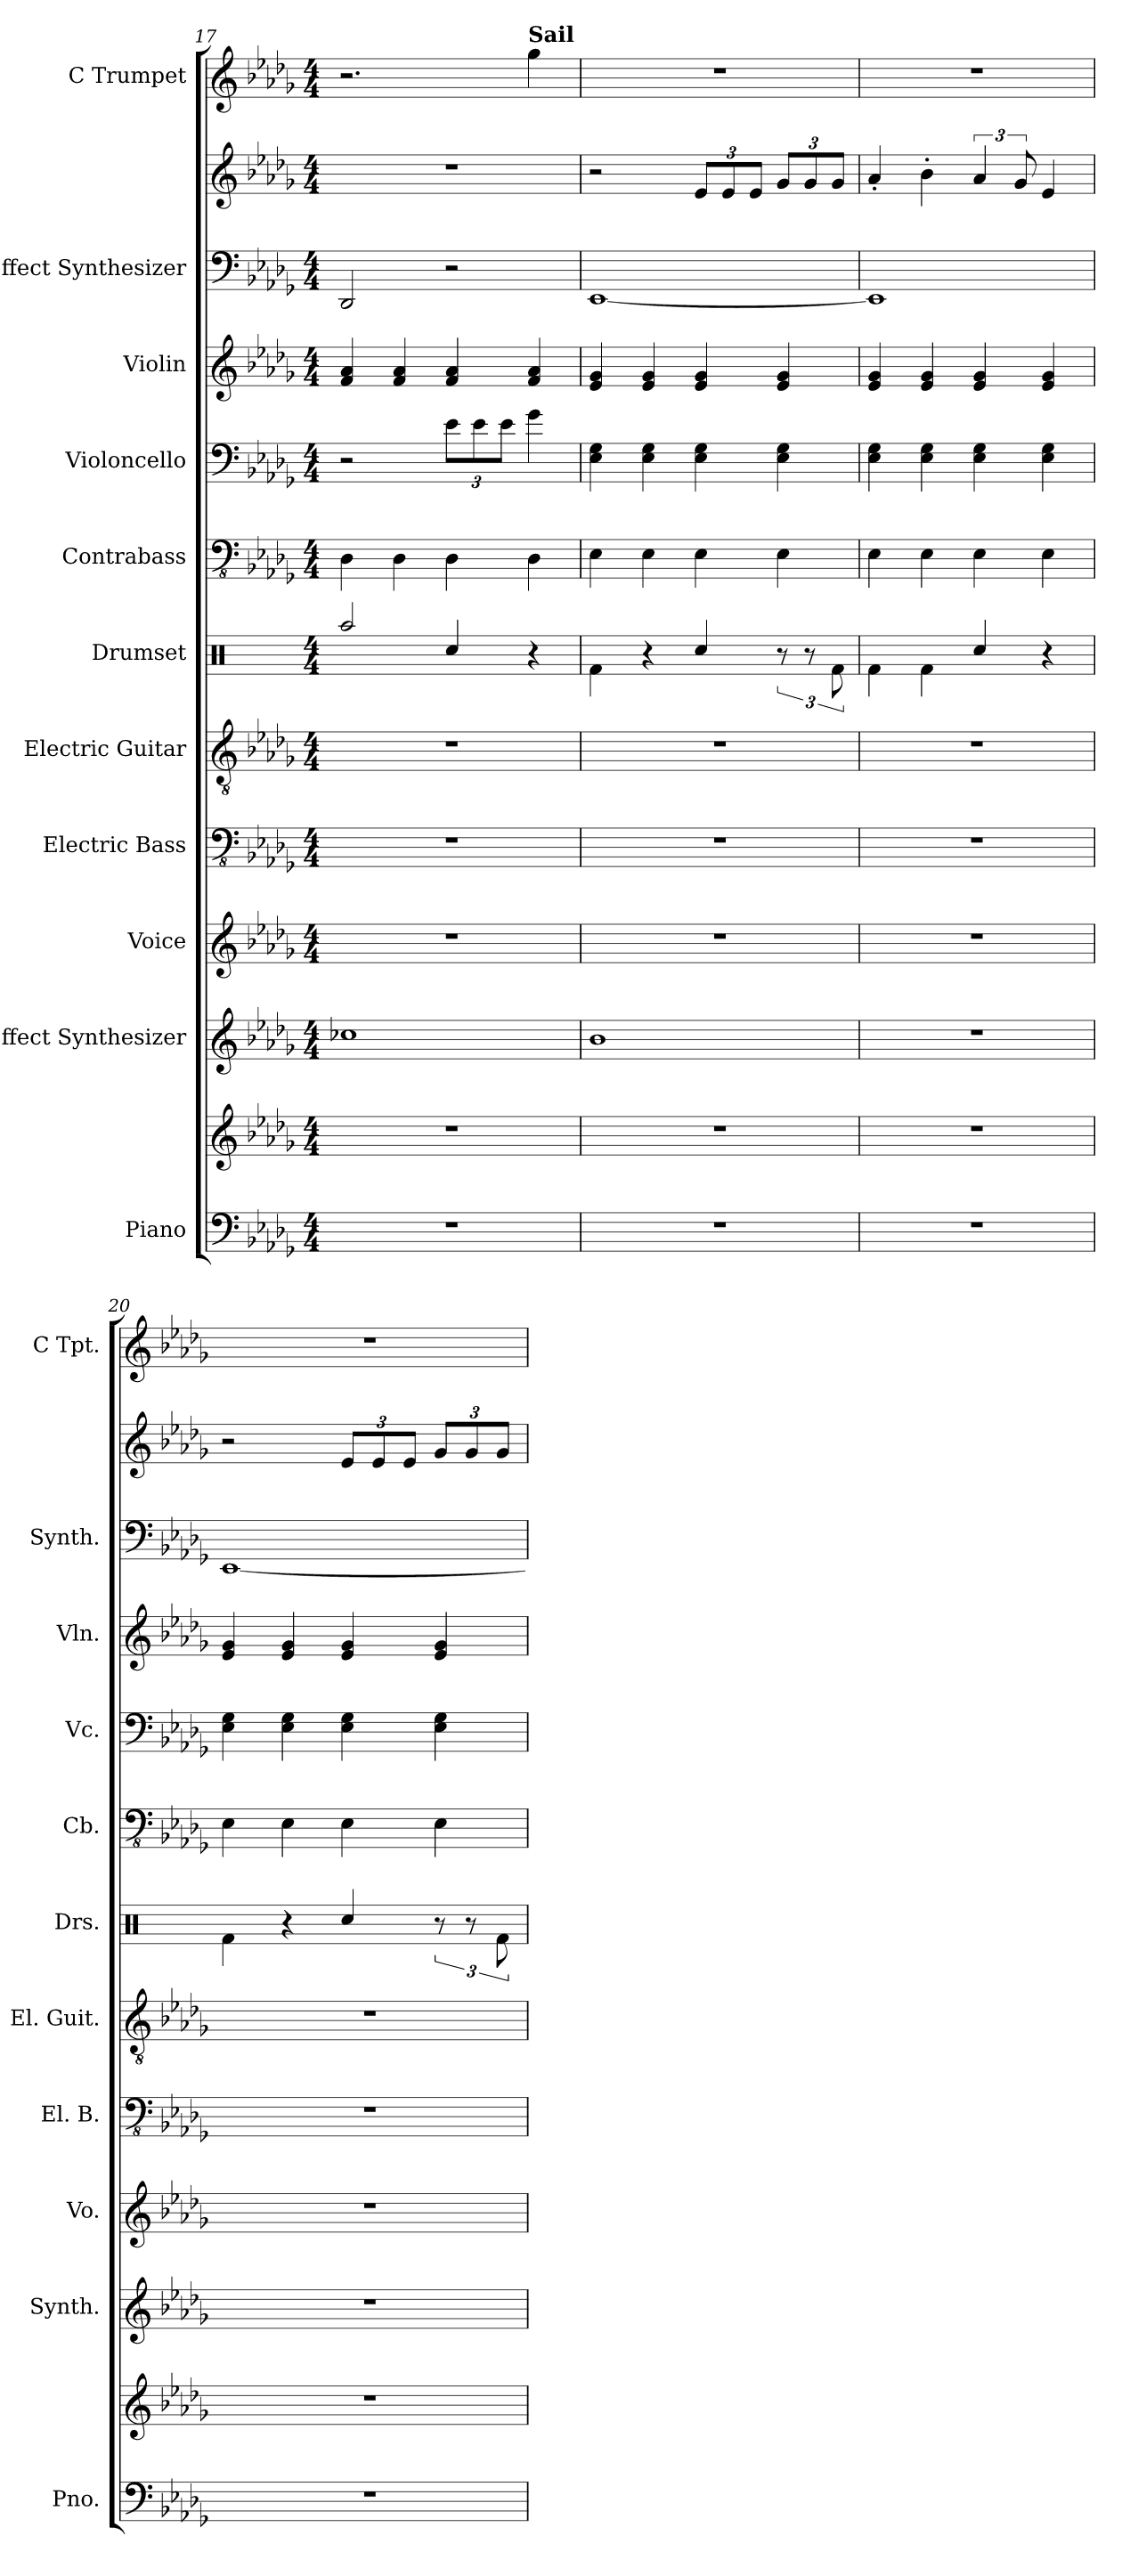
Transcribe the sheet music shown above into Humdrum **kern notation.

**kern	**kern	**kern	**kern	**kern	**kern	**kern	**kern	**kern	**kern	**kern	**kern	**kern
*part11	*part11	*part10	*part9	*part8	*part7	*part6	*part5	*part4	*part3	*part2	*part2	*part1
*staff13	*staff12	*staff11	*staff10	*staff9	*staff8	*staff7	*staff6	*staff5	*staff4	*staff3	*staff2	*staff1
*I"Piano	*	*I"Effect Synthesizer	*I"Voice	*I"Electric Bass	*I"Electric Guitar	*I"Drumset	*I"Contrabass	*I"Violoncello	*I"Violin	*I"Effect Synthesizer	*	*I"C Trumpet
*I'Pno.	*	*I'Synth.	*I'Vo.	*I'El. B.	*I'El. Guit.	*I'Drs.	*I'Cb.	*I'Vc.	*I'Vln.	*I'Synth.	*	*I'C Tpt.
*clefF4	*clefG2	*clefG2	*clefG2	*clefFv4	*clefGv2	*clefX	*clefFv4	*clefF4	*clefG2	*clefF4	*clefG2	*clefG2
*k[b-e-a-d-g-]	*k[b-e-a-d-g-]	*k[b-e-a-d-g-]	*k[b-e-a-d-g-]	*k[b-e-a-d-g-]	*k[b-e-a-d-g-]	*k[]	*k[b-e-a-d-g-]	*k[b-e-a-d-g-]	*k[b-e-a-d-g-]	*k[b-e-a-d-g-]	*k[b-e-a-d-g-]	*k[b-e-a-d-g-]
*M4/4	*M4/4	*M4/4	*M4/4	*M4/4	*M4/4	*M4/4	*M4/4	*M4/4	*M4/4	*M4/4	*M4/4	*M4/4
=17	=17	=17	=17	=17	=17	=17	=17	=17	=17	=17	=17	=17
1r	1r	1cc-X	1r	1r	1r	2Raa/	4DD-\	2r	4f/ 4a-/	2DD-/	1r	2.r
.	.	.	.	.	.	.	4DD-\	.	4f/ 4a-/	.	.	.
*	*	*	*	*	*	*	*	*Xbrackettup	*	*	*	*
.	.	.	.	.	.	4Rcc/	4DD-\	12e-\L	4f/ 4a-/	2r	.	.
.	.	.	.	.	.	.	.	12e-\	.	.	.	.
.	.	.	.	.	.	.	.	12e-\J	.	.	.	.
!	!	!	!	!	!	!	!	!	!	!	!	!LO:TX:a:B:t=Sail
.	.	.	.	.	.	4r	4DD-\	4g-\	4f/ 4a-/	.	.	4gg-\
=18	=18	=18	=18	=18	=18	=18	=18	=18	=18	=18	=18	=18
1r	1r	1b-	1r	1r	1r	4Rf\	4EE-\	4E-\ 4G-\	4e-/ 4g-/	[1EE-	2r	1r
.	.	.	.	.	.	4r	4EE-\	4E-\ 4G-\	4e-/ 4g-/	.	.	.
*	*	*	*	*	*	*	*	*	*	*	*Xbrackettup	*
.	.	.	.	.	.	4Rcc/	4EE-\	4E-\ 4G-\	4e-/ 4g-/	.	12e-/L	.
.	.	.	.	.	.	.	.	.	.	.	12e-/	.
.	.	.	.	.	.	.	.	.	.	.	12e-/J	.
.	.	.	.	.	.	12r	4EE-\	4E-\ 4G-\	4e-/ 4g-/	.	12g-/L	.
.	.	.	.	.	.	12r	.	.	.	.	12g-/	.
.	.	.	.	.	.	12Rf\	.	.	.	.	12g-/J	.
!!LO:PB:g=z
=19	=19	=19	=19	=19	=19	=19	=19	=19	=19	=19	=19	=19
1r	1r	1r	1r	1r	1r	4Rf\	4EE-\	4E-\ 4G-\	4e-/ 4g-/	1EE-]	4a-'/	1r
.	.	.	.	.	.	4Rf\	4EE-\	4E-\ 4G-\	4e-/ 4g-/	.	4b-'\	.
*	*	*	*	*	*	*	*	*	*	*	*brackettup	*
.	.	.	.	.	.	4Rcc/	4EE-\	4E-\ 4G-\	4e-/ 4g-/	.	6a-/	.
.	.	.	.	.	.	.	.	.	.	.	12g-/	.
.	.	.	.	.	.	4r	4EE-\	4E-\ 4G-\	4e-/ 4g-/	.	4e-/	.
=20	=20	=20	=20	=20	=20	=20	=20	=20	=20	=20	=20	=20
1r	1r	1r	1r	1r	1r	4Rf\	4EE-\	4E-\ 4G-\	4e-/ 4g-/	[1EE-	2r	1r
.	.	.	.	.	.	4r	4EE-\	4E-\ 4G-\	4e-/ 4g-/	.	.	.
*	*	*	*	*	*	*	*	*	*	*	*Xbrackettup	*
.	.	.	.	.	.	4Rcc/	4EE-\	4E-\ 4G-\	4e-/ 4g-/	.	12e-/L	.
.	.	.	.	.	.	.	.	.	.	.	12e-/	.
.	.	.	.	.	.	.	.	.	.	.	12e-/J	.
.	.	.	.	.	.	12r	4EE-\	4E-\ 4G-\	4e-/ 4g-/	.	12g-/L	.
.	.	.	.	.	.	12r	.	.	.	.	12g-/	.
.	.	.	.	.	.	12Rf\	.	.	.	.	12g-/J	.
=	=	=	=	=	=	=	=	=	=	=	=	=
*-	*-	*-	*-	*-	*-	*-	*-	*-	*-	*-	*-	*-
